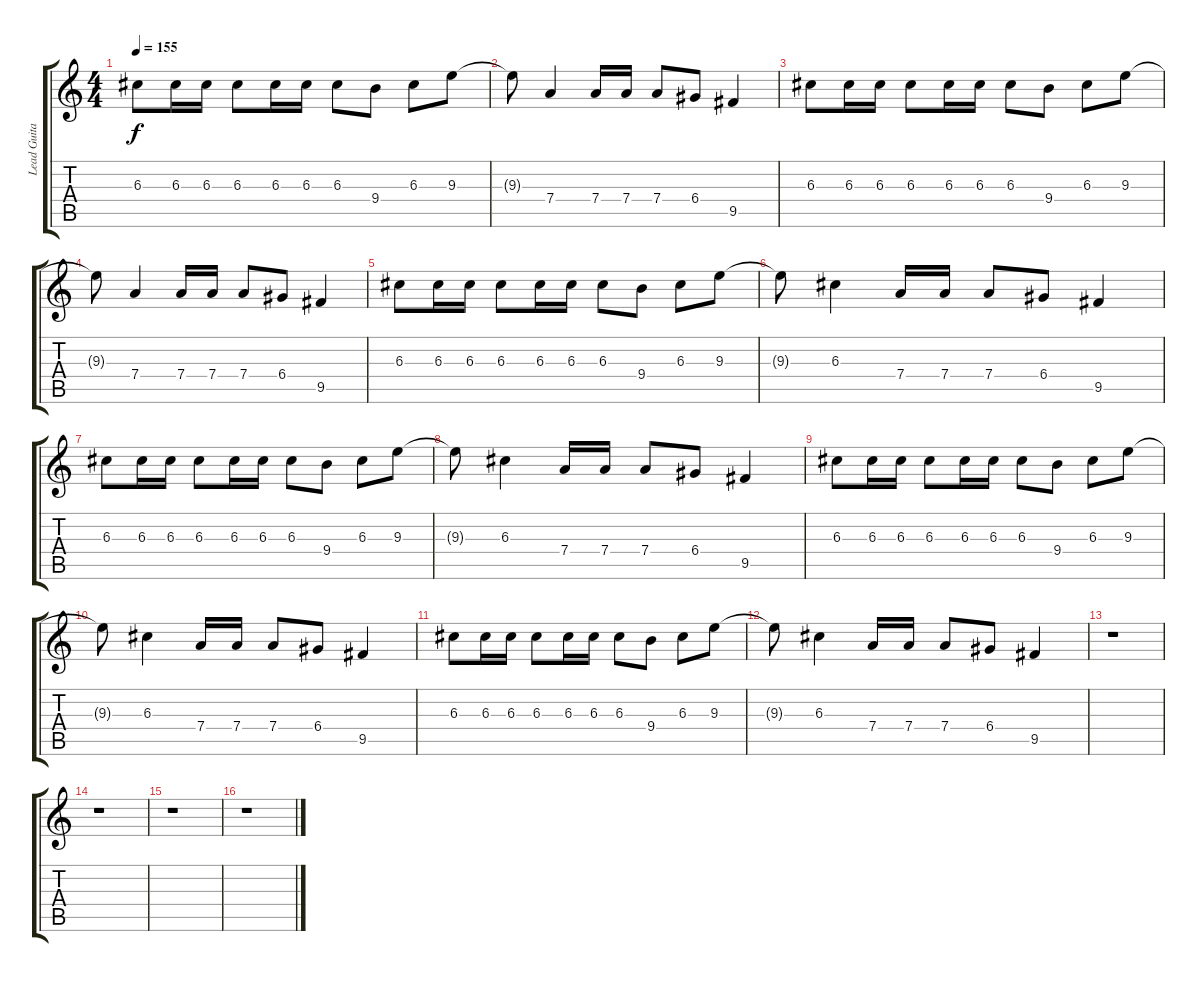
\track ("Lead Guitar 2" "Lead Guita") {instrument distortionguitar}
\staff {score tabs}
\tuning (E4 B3 G3 D3 A2 E2) {hide}
\ts (4 4)
\tempo 155
\clef g2
\ks c
6.3.8{dy f} 6.3.16 6.3.16 6.3.8 6.3.16 6.3.16 6.3.8 9.4.8 6.3.8 9.3.8 |
9.3{t}.8 7.4.4 7.4.16 7.4.16 7.4.8 6.4.8 9.5.4 |
6.3.8 6.3.16 6.3.16 6.3.8 6.3.16 6.3.16 6.3.8 9.4.8 6.3.8 9.3.8 |
9.3{t}.8 7.4.4 7.4.16 7.4.16 7.4.8 6.4.8 9.5.4 |
6.3.8 6.3.16 6.3.16 6.3.8 6.3.16 6.3.16 6.3.8 9.4.8 6.3.8 9.3.8 |
9.3{t}.8 6.3.4 7.4.16 7.4.16 7.4.8 6.4.8 9.5.4 |
6.3.8 6.3.16 6.3.16 6.3.8 6.3.16 6.3.16 6.3.8 9.4.8 6.3.8 9.3.8 |
9.3{t}.8 6.3.4 7.4.16 7.4.16 7.4.8 6.4.8 9.5.4 |
6.3.8 6.3.16 6.3.16 6.3.8 6.3.16 6.3.16 6.3.8 9.4.8 6.3.8 9.3.8 |
9.3{t}.8 6.3.4 7.4.16 7.4.16 7.4.8 6.4.8 9.5.4 |
6.3.8 6.3.16 6.3.16 6.3.8 6.3.16 6.3.16 6.3.8 9.4.8 6.3.8 9.3.8 |
9.3{t}.8 6.3.4 7.4.16 7.4.16 7.4.8 6.4.8 9.5.4 |
r.1 |
r.1 |
r.1 |
r.1
